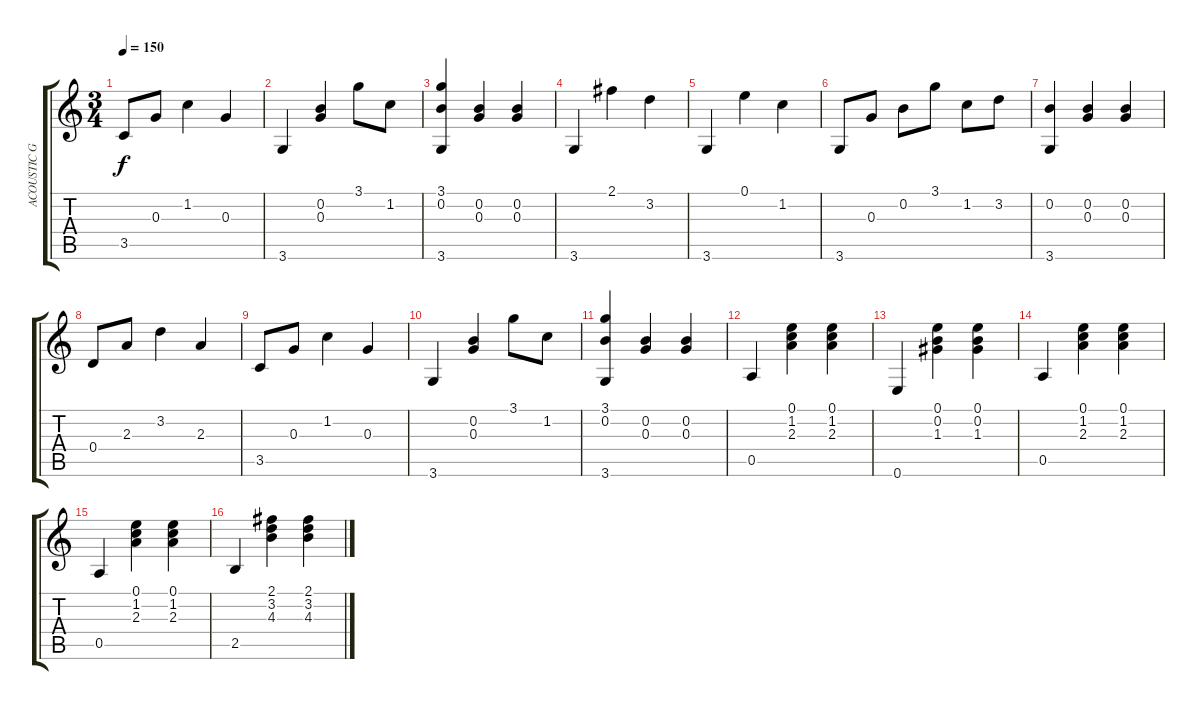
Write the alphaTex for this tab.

\track ("ACOUSTIC GUITAR (Keith Richard)" "ACOUSTIC G") {instrument acousticguitarsteel}
\staff {score tabs}
\tuning (E4 B3 G3 D3 A2 E2) {hide}
\ts (3 4)
\tempo 150
\clef g2
\ks c
3.5.8{dy f} 0.3.8 1.2.4 0.3.4 |
3.6.4 (0.2 0.3).4 3.1.8 1.2.8 |
(3.1 0.2 3.6).4 (0.2 0.3).4 (0.2 0.3).4 |
3.6.4 2.1.4 3.2.4 |
3.6.4 0.1.4 1.2.4 |
3.6.8 0.3.8 0.2.8 3.1.8 1.2.8 3.2.8 |
(0.2 3.6).4 (0.2 0.3).4 (0.2 0.3).4 |
0.4.8 2.3.8 3.2.4 2.3.4 |
3.5.8 0.3.8 1.2.4 0.3.4 |
3.6.4 (0.2 0.3).4 3.1.8 1.2.8 |
(3.1 0.2 3.6).4 (0.2 0.3).4 (0.2 0.3).4 |
0.5.4 (0.1 1.2 2.3).4 (0.1 1.2 2.3).4 |
0.6.4 (0.1 0.2 1.3).4 (0.1 0.2 1.3).4 |
0.5.4 (0.1 1.2 2.3).4 (0.1 1.2 2.3).4 |
0.5.4 (0.1 1.2 2.3).4 (0.1 1.2 2.3).4 |
2.5.4 (2.1 3.2 4.3).4 (2.1 3.2 4.3).4
